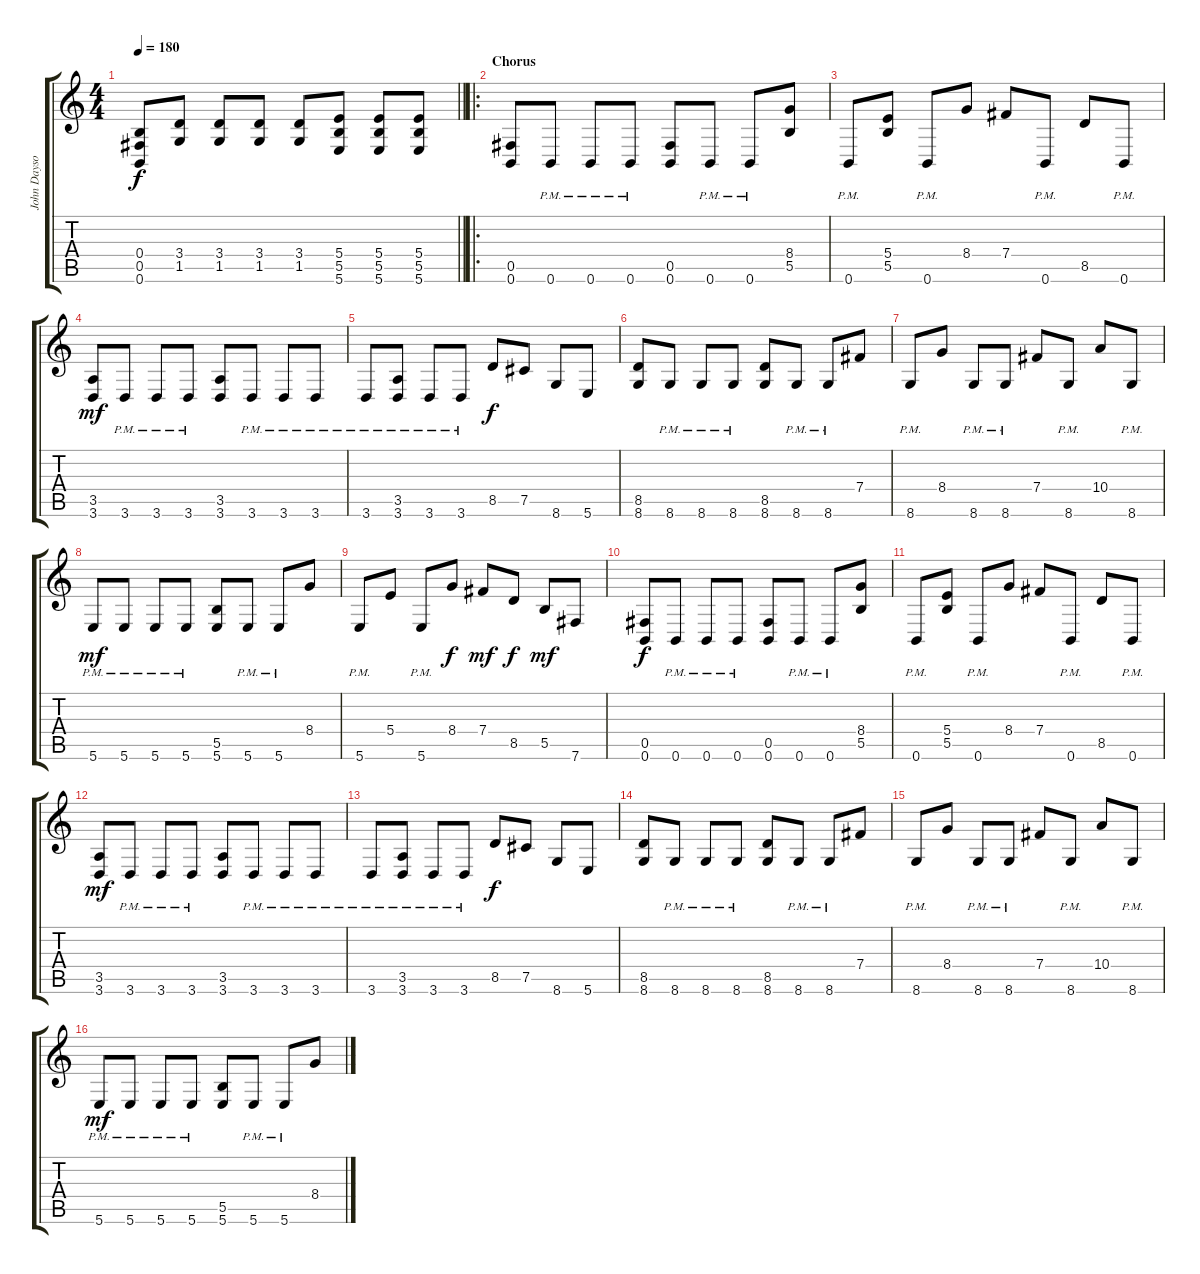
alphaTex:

\track ("John Dayson" "John Dayso") {instrument overdrivenguitar}
\staff {score tabs}
\tuning (Db4 Ab3 E3 B2 Gb2 B1) {hide}
\ts (4 4)
\tempo 180
\clef g2
\barLineRight lightlight
\ks c
(0.4{t} 0.5{t} 0.6{t}).8{dy f} (3.4 1.5).8 (3.4 1.5).8 (3.4 1.5).8 (3.4 1.5).8 (5.4 5.5 5.6).8 (5.4 5.5 5.6).8 (5.4 5.5 5.6).8 |
\ro
\section ("" "Chorus")
(0.5 0.6).8 0.6{pm}.8 0.6{pm}.8 0.6{pm}.8 (0.5 0.6).8 0.6{pm}.8 0.6{pm}.8 (8.4 5.5).8 |
0.6{pm}.8 (5.4 5.5).8 0.6{pm}.8 8.4.8 7.4.8 0.6{pm}.8 8.5.8 0.6{pm}.8 |
(3.5 3.6).8{dy mf} 3.6{pm}.8 3.6{pm}.8 3.6{pm}.8 (3.5 3.6).8 3.6{pm}.8 3.6{pm}.8 3.6{pm}.8 |
3.6{pm}.8 (3.5 3.6{pm}).8 3.6{pm}.8 3.6{pm}.8 8.5.8{dy f} 7.5.8 8.6.8 5.6.8 |
(8.5 8.6).8 8.6{pm}.8 8.6{pm}.8 8.6{pm}.8 (8.5 8.6).8 8.6{pm}.8 8.6{pm}.8 7.4.8 |
8.6{pm}.8 8.4.8 8.6{pm}.8 8.6{pm}.8 7.4.8 8.6{pm}.8 10.4.8 8.6{pm}.8 |
5.6{pm}.8{dy mf} 5.6{pm}.8 5.6{pm}.8 5.6{pm}.8 (5.5 5.6).8 5.6{pm}.8 5.6{pm}.8 8.4.8 |
5.6{pm}.8 5.4.8 5.6{pm}.8 8.4.8{dy f} 7.4.8{dy mf} 8.5.8{dy f} 5.5.8{dy mf} 7.6.8 |
(0.5 0.6).8{dy f} 0.6{pm}.8 0.6{pm}.8 0.6{pm}.8 (0.5 0.6).8 0.6{pm}.8 0.6{pm}.8 (8.4 5.5).8 |
0.6{pm}.8 (5.4 5.5).8 0.6{pm}.8 8.4.8 7.4.8 0.6{pm}.8 8.5.8 0.6{pm}.8 |
(3.5 3.6).8{dy mf} 3.6{pm}.8 3.6{pm}.8 3.6{pm}.8 (3.5 3.6).8 3.6{pm}.8 3.6{pm}.8 3.6{pm}.8 |
3.6{pm}.8 (3.5 3.6{pm}).8 3.6{pm}.8 3.6{pm}.8 8.5.8{dy f} 7.5.8 8.6.8 5.6.8 |
(8.5 8.6).8 8.6{pm}.8 8.6{pm}.8 8.6{pm}.8 (8.5 8.6).8 8.6{pm}.8 8.6{pm}.8 7.4.8 |
8.6{pm}.8 8.4.8 8.6{pm}.8 8.6{pm}.8 7.4.8 8.6{pm}.8 10.4.8 8.6{pm}.8 |
5.6{pm}.8{dy mf} 5.6{pm}.8 5.6{pm}.8 5.6{pm}.8 (5.5 5.6).8 5.6{pm}.8 5.6{pm}.8 8.4.8
